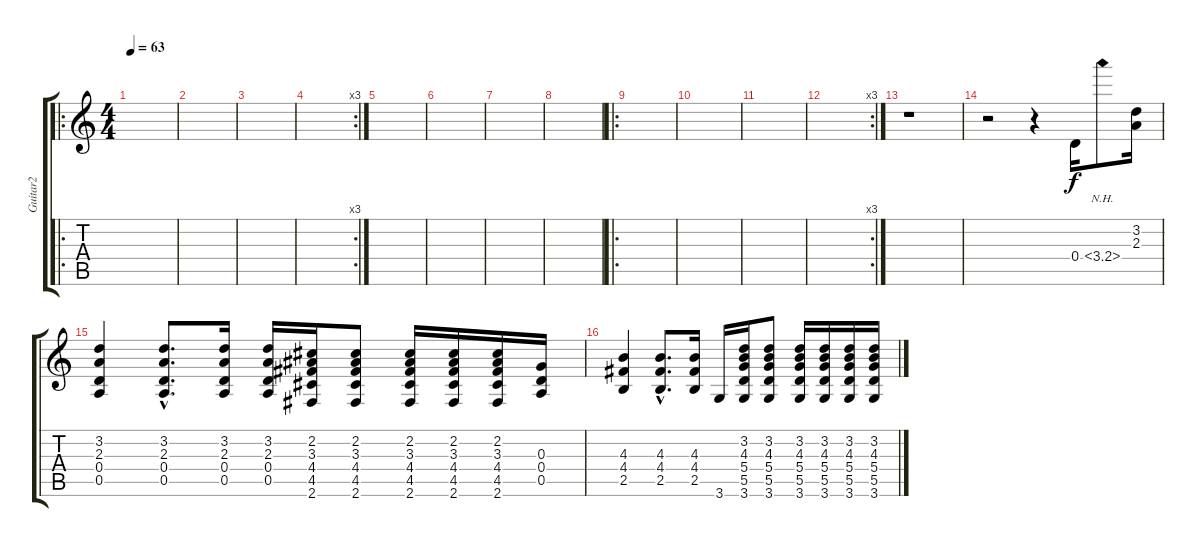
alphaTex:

\track ("Guitar2" "Guitar2") {instrument distortionguitar}
\staff {score tabs}
\tuning (E4 B3 G3 D3 A2 E2) {hide}
\ro
\ts (4 4)
\tempo 63
\clef g2
\ks c
|
|
|
\rc 3
|
|
|
|
|
\ro
|
|
|
\rc 3
|
r.1 |
r.2 r.4 0.4.16 3.4{nh}.8 (3.2 2.3).16 |
(3.2 2.3 0.4 0.5).4 (3.2{hac} 2.3{hac} 0.4{hac} 0.5{hac}).8{d} (3.2 2.3 0.4 0.5).16 (3.2 2.3 0.4 0.5).16 (2.2 3.3 4.4 4.5 2.6).16 (2.2 3.3 4.4 4.5 2.6).8 (2.2 3.3 4.4 4.5 2.6).16 (2.2 3.3 4.4 4.5 2.6).16 (2.2 3.3 4.4 4.5 2.6).16 (0.3 0.4 0.5).16 |
(4.3 4.4 2.5).4 (4.3{hac} 4.4{hac} 2.5{hac}).8{d} (4.3 4.4 2.5).16 3.6.16 (3.2 4.3 5.4 5.5 3.6).16 (3.2 4.3 5.4 5.5 3.6).8 (3.2 4.3 5.4 5.5 3.6).16 (3.2 4.3 5.4 5.5 3.6).16 (3.2 4.3 5.4 5.5 3.6).16 (3.2 4.3 5.4 5.5 3.6).16
